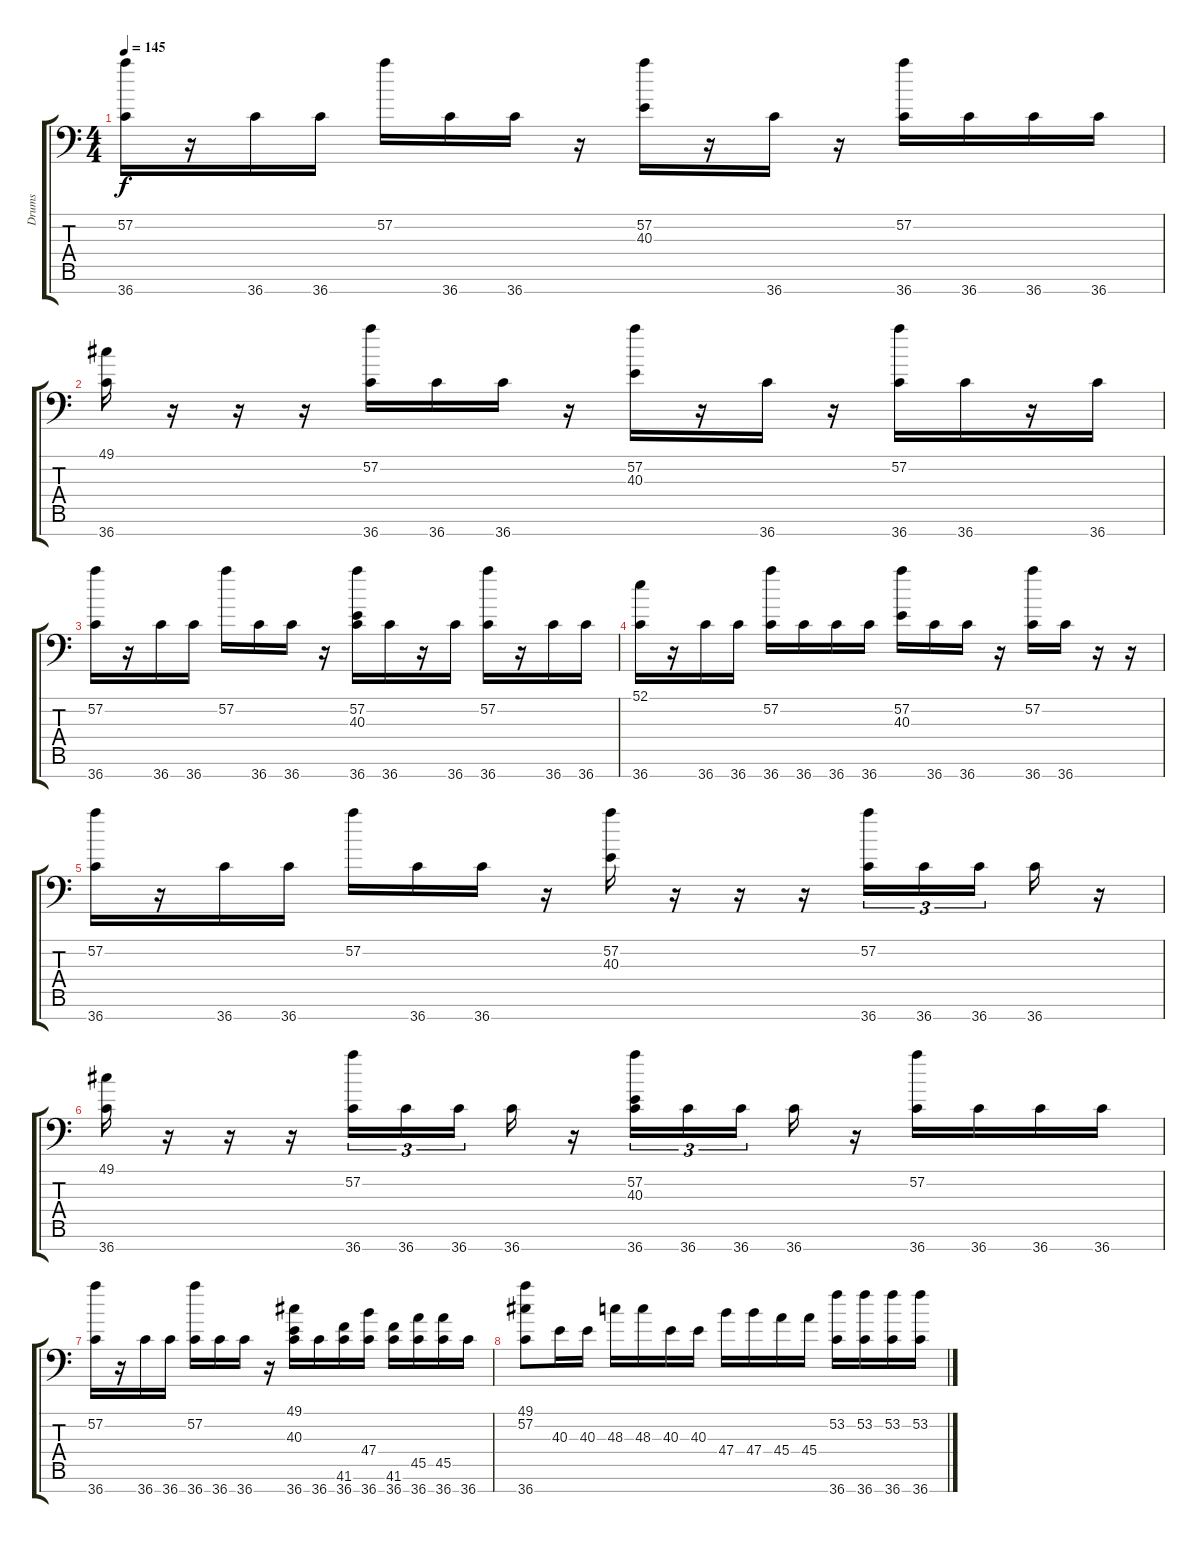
\track ("Drums" "Drums") {instrument acousticgrandpiano}
\staff {score tabs}
\tuning (C-1 C-1 C-1 C-1 C-1 C-1 C-1) {hide}
\ts (4 4)
\tempo 145
\clef f4
\ks c
(57.2 36.7).16{dy f} r.16 36.7.16 36.7.16 57.2.16 36.7.16 36.7.16 r.16 (57.2 40.3).16 r.16 36.7.16 r.16 (57.2 36.7).16 36.7.16 36.7.16 36.7.16 |
(49.1 36.7).16 r.16 r.16 r.16 (57.2 36.7).16 36.7.16 36.7.16 r.16 (57.2 40.3).16 r.16 36.7.16 r.16 (57.2 36.7).16 36.7.16 r.16 36.7.16 |
(57.2 36.7).16 r.16 36.7.16 36.7.16 57.2.16 36.7.16 36.7.16 r.16 (57.2 40.3 36.7).16 36.7.16 r.16 36.7.16 (57.2 36.7).16 r.16 36.7.16 36.7.16 |
(52.1 36.7).16 r.16 36.7.16 36.7.16 (57.2 36.7).16 36.7.16 36.7.16 36.7.16 (57.2 40.3).16 36.7.16 36.7.16 r.16 (57.2 36.7).16 36.7.16 r.16 r.16 |
(57.2 36.7).16 r.16 36.7.16 36.7.16 57.2.16 36.7.16 36.7.16 r.16 (57.2 40.3).16 r.16 r.16 r.16 (57.2 36.7).16{tu (3 2)} 36.7.16{tu (3 2)} 36.7.16{tu (3 2)} 36.7.16 r.16 |
(49.1 36.7).16 r.16 r.16 r.16 (57.2 36.7).16{tu (3 2)} 36.7.16{tu (3 2)} 36.7.16{tu (3 2)} 36.7.16 r.16 (57.2 40.3 36.7).16{tu (3 2)} 36.7.16{tu (3 2)} 36.7.16{tu (3 2)} 36.7.16 r.16 (57.2 36.7).16 36.7.16 36.7.16 36.7.16 |
(57.2 36.7).16 r.16 36.7.16 36.7.16 (57.2 36.7).16 36.7.16 36.7.16 r.16 (49.1 40.3 36.7).16 36.7.16 (41.6 36.7).16 (47.4 36.7).16 (41.6 36.7).16 (45.5 36.7).16 (45.5 36.7).16 36.7.16 |
(49.1 57.2 36.7).8 40.3.16 40.3.16 48.3.16 48.3.16 40.3.16 40.3.16 47.4.16 47.4.16 45.4.16 45.4.16 (53.2 36.7).16 (53.2 36.7).16 (53.2 36.7).16 (53.2 36.7).16
